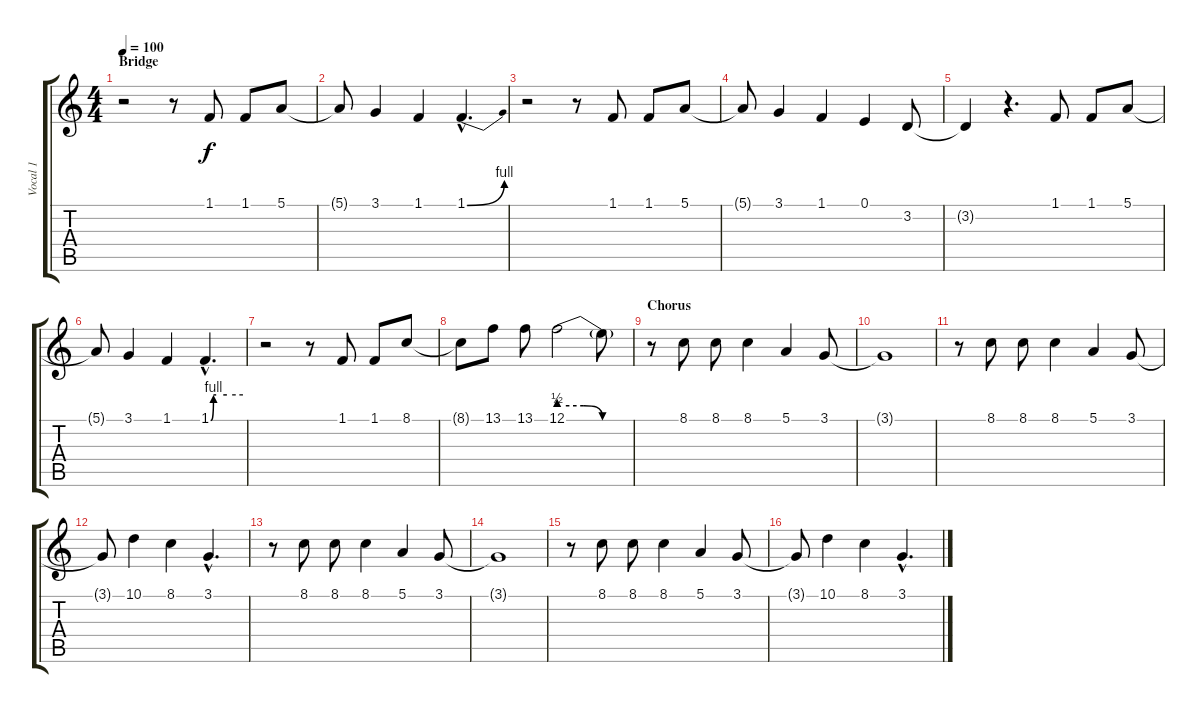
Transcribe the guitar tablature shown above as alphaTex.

\track ("Vocal 1" "Vocal 1") {instrument clarinet}
\staff {score tabs}
\tuning (E4 B3 G3 D3 A2 E2) {hide}
\ts (4 4)
\section ("" "Bridge")
\tempo 100
\clef g2
\ks c
r.2{dy f volume 10} r.8 1.1.8 1.1.8 5.1.8 |
5.1{t}.8 3.1.4 1.1.4 1.1{be (bend 0 0 60 4) hac}.4{d} |
r.2 r.8 1.1.8 1.1.8 5.1.8 |
5.1{t}.8 3.1.4 1.1.4 0.1.4 3.2.8 |
3.2{t}.4 r.4{d} 1.1.8 1.1.8 5.1.8 |
5.1{t}.8 3.1.4 1.1.4 1.1{be (custom 0 0 5 4 10 4 30 4 60 4) hac}.4{d} |
r.2 r.8 1.1.8 1.1.8 8.1.8 |
8.1{t}.8 13.1.8{volume 14} 13.1.8 12.1{be (custom 0 2 20 2 35 0 40 0 60 0)}.2 12.1{t}.8 |
\section ("" "Chorus")
r.8 8.1.8 8.1.8 8.1.4 5.1.4 3.1.8 |
3.1{t}.1 |
r.8 8.1.8 8.1.8 8.1.4 5.1.4 3.1.8 |
3.1{t}.8 10.1.4 8.1.4 3.1{hac}.4{d} |
r.8 8.1.8 8.1.8 8.1.4 5.1.4 3.1.8 |
3.1{t}.1 |
r.8 8.1.8 8.1.8 8.1.4 5.1.4 3.1.8 |
3.1{t}.8 10.1.4 8.1.4 3.1{hac}.4{d}
